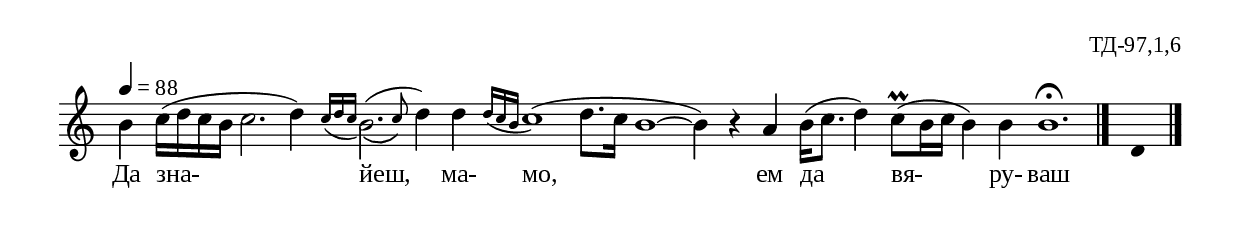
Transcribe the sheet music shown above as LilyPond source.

%{
TD_097_1_06
%}

\include "td-preamble.ly"

\score {
\relative c'' {
\tempo 4 = 88
%\time 5/16
\cadenzaOn
\phrasingSlurDown
b4 c16[( d c b] c2. d4) \acciaccatura { c16[ d c] } \afterGrace b2.(\( { c8\) }
d4) d \acciaccatura { d16[ c b] } c1( d8.[ c16] b1~ b4) r
\bar ""
a4 b16[( c8.] d4]) c8[\prall( b16 c] b4) b b1.\fermata
 \bar "|." 
s4 \fixB d,
 \bar "|."  
}
\addlyrics { Да зна- йеш, ма- мо, ем да вя- ру- ваш }
%
\layout {
     \context { 
	    \Staff \remove "Time_signature_engraver" } 
  indent = #0
  line-width = 190\mm
  ragged-right=##f
}
%
\midi { 
	\context {
		\Score
		tempoWholesPerMinute = #(ly:make-moment 88 4)
		}
	}
}
%
\header{
  opus = "ТД-97,1,6"
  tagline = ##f
}


